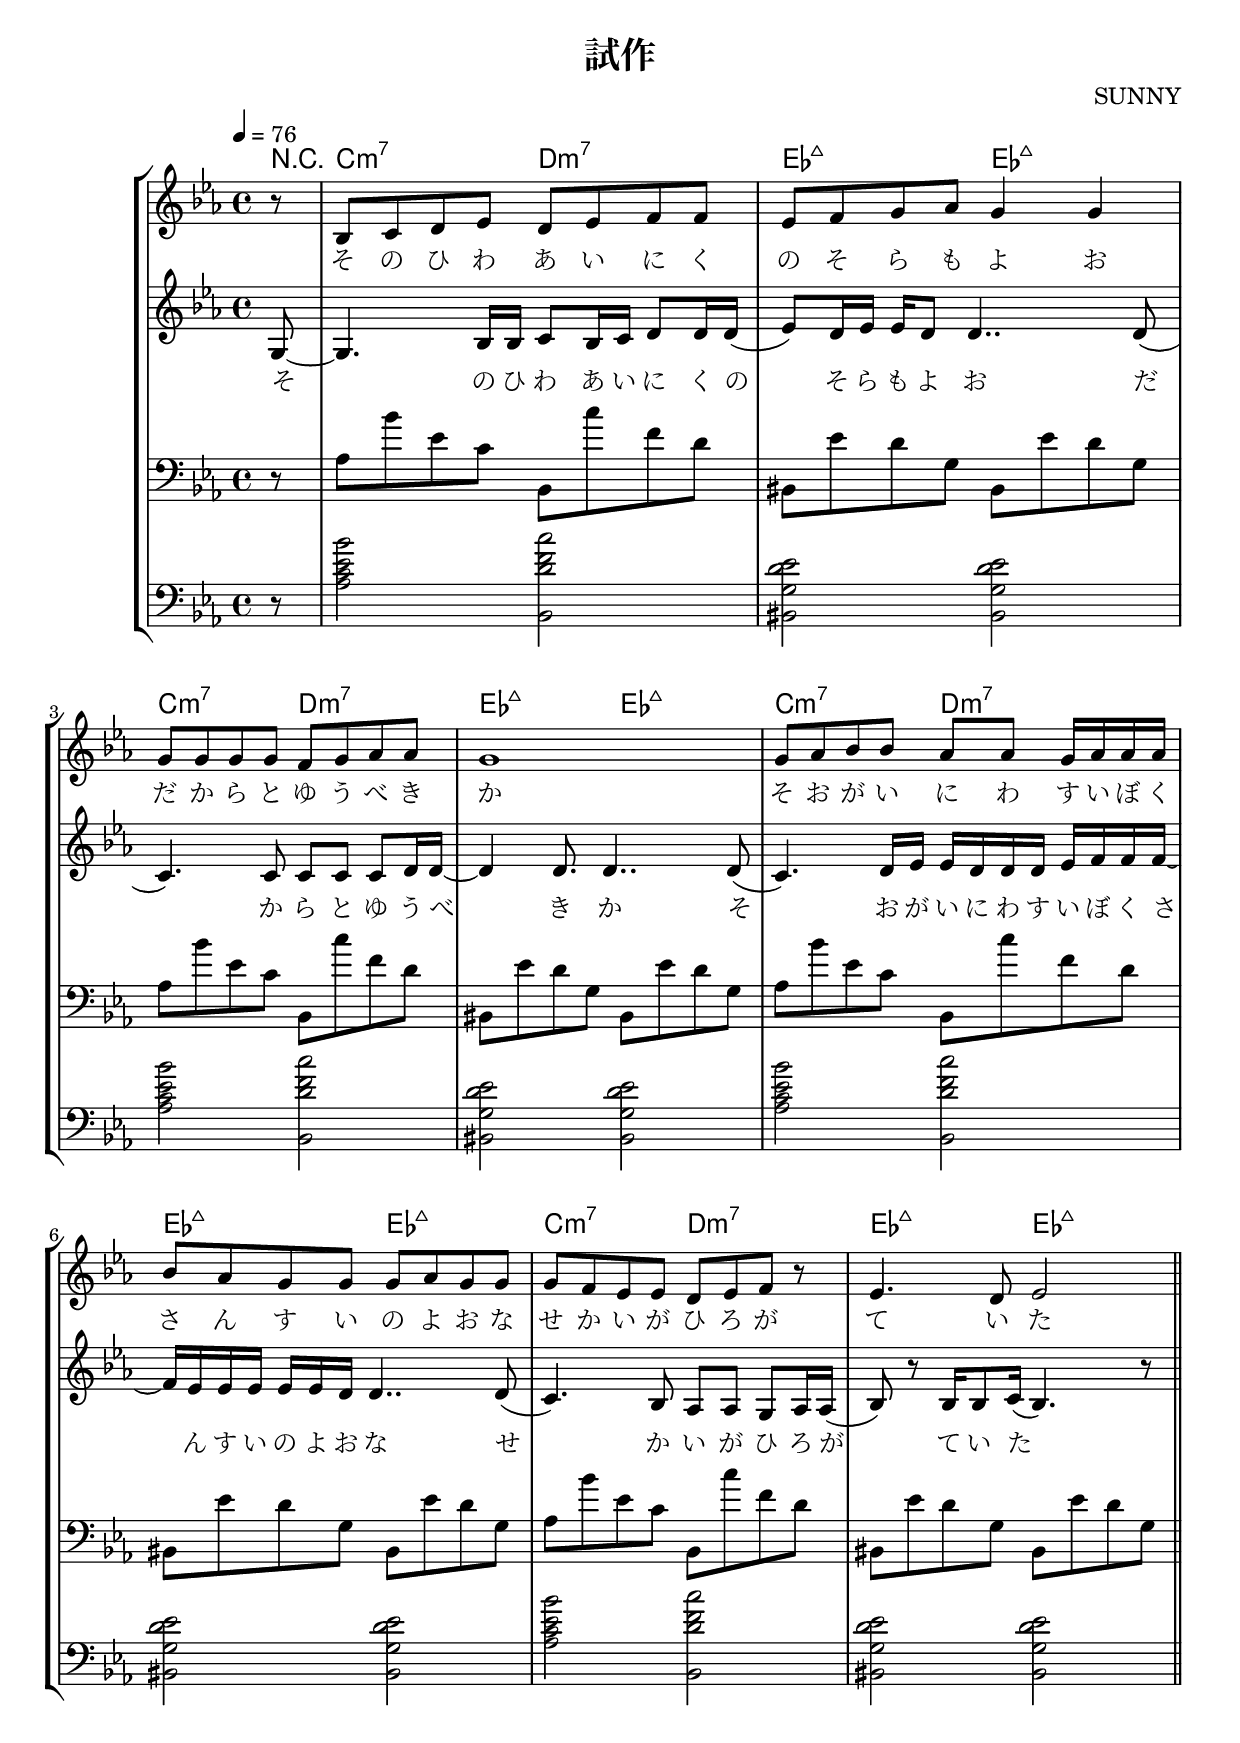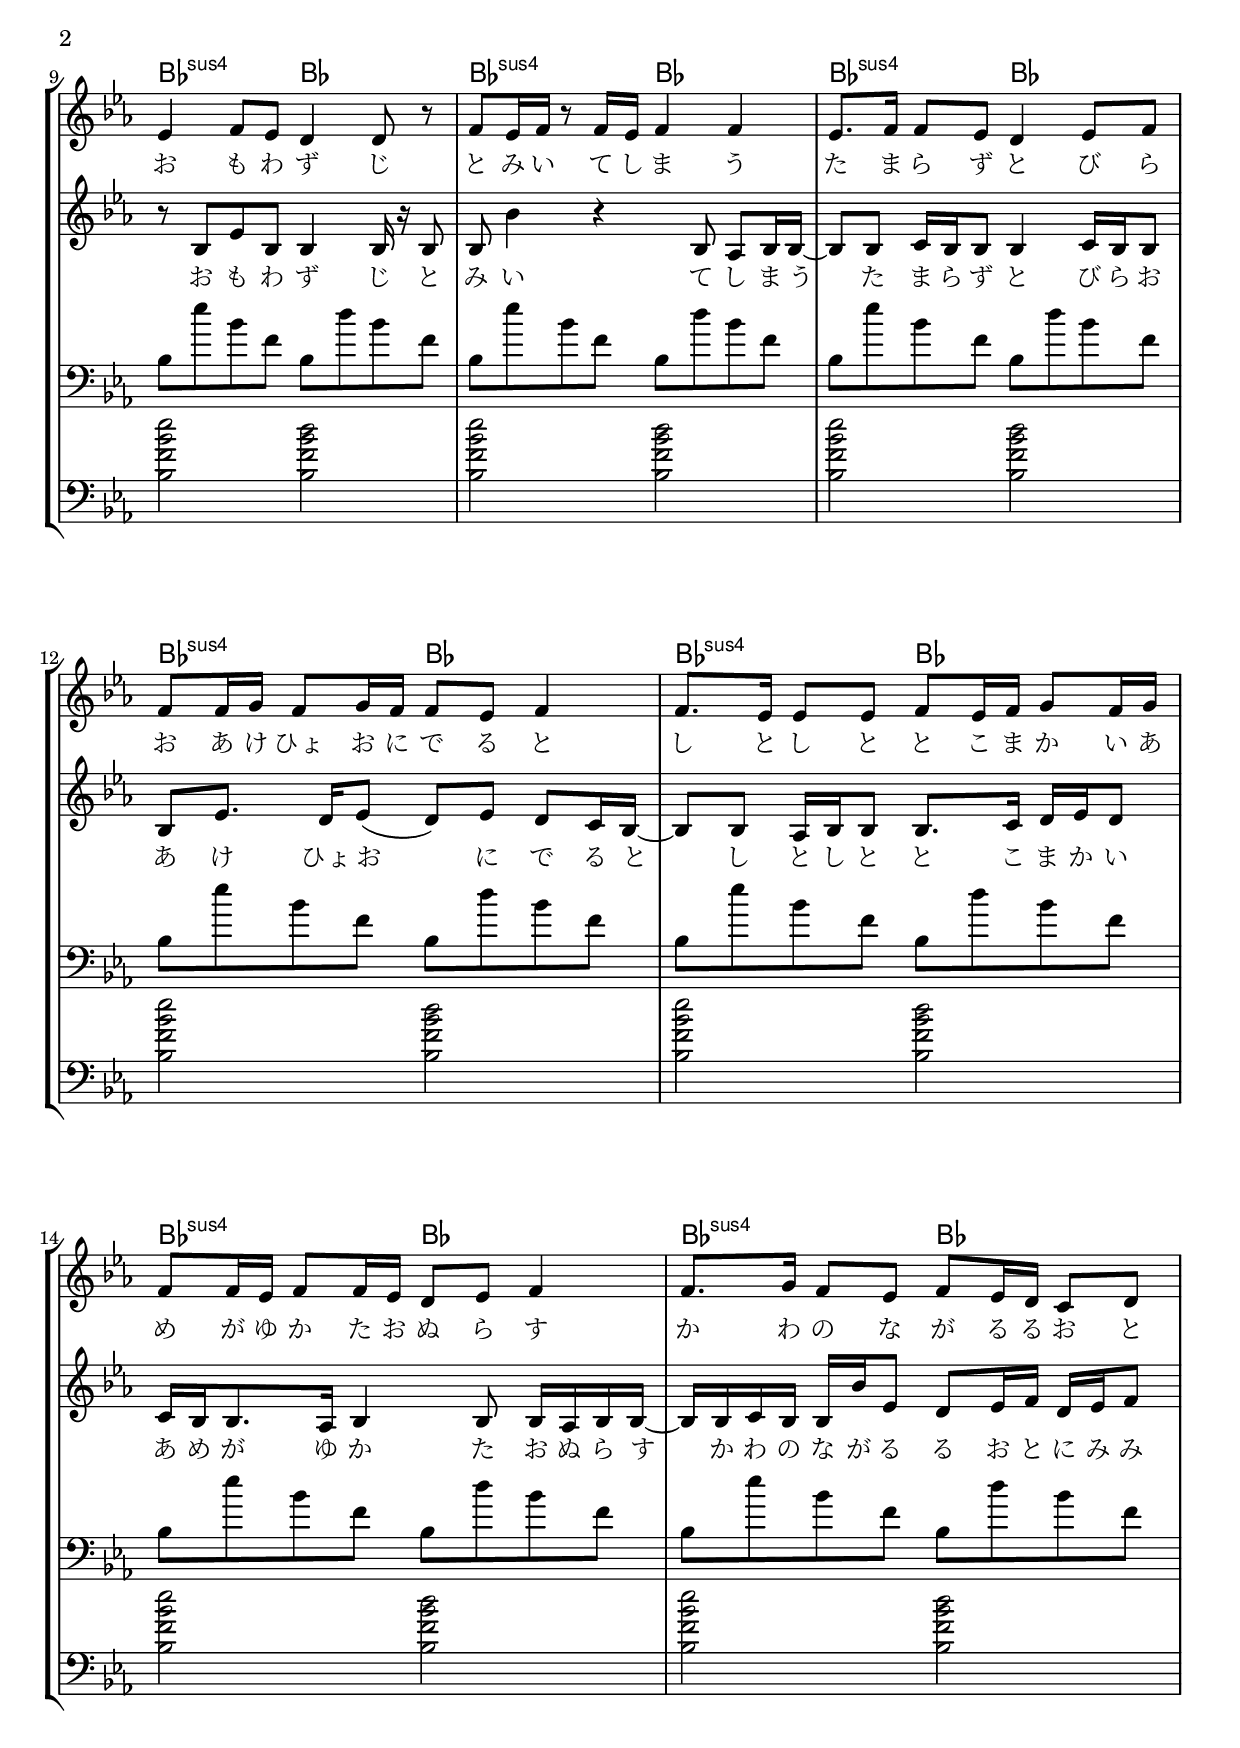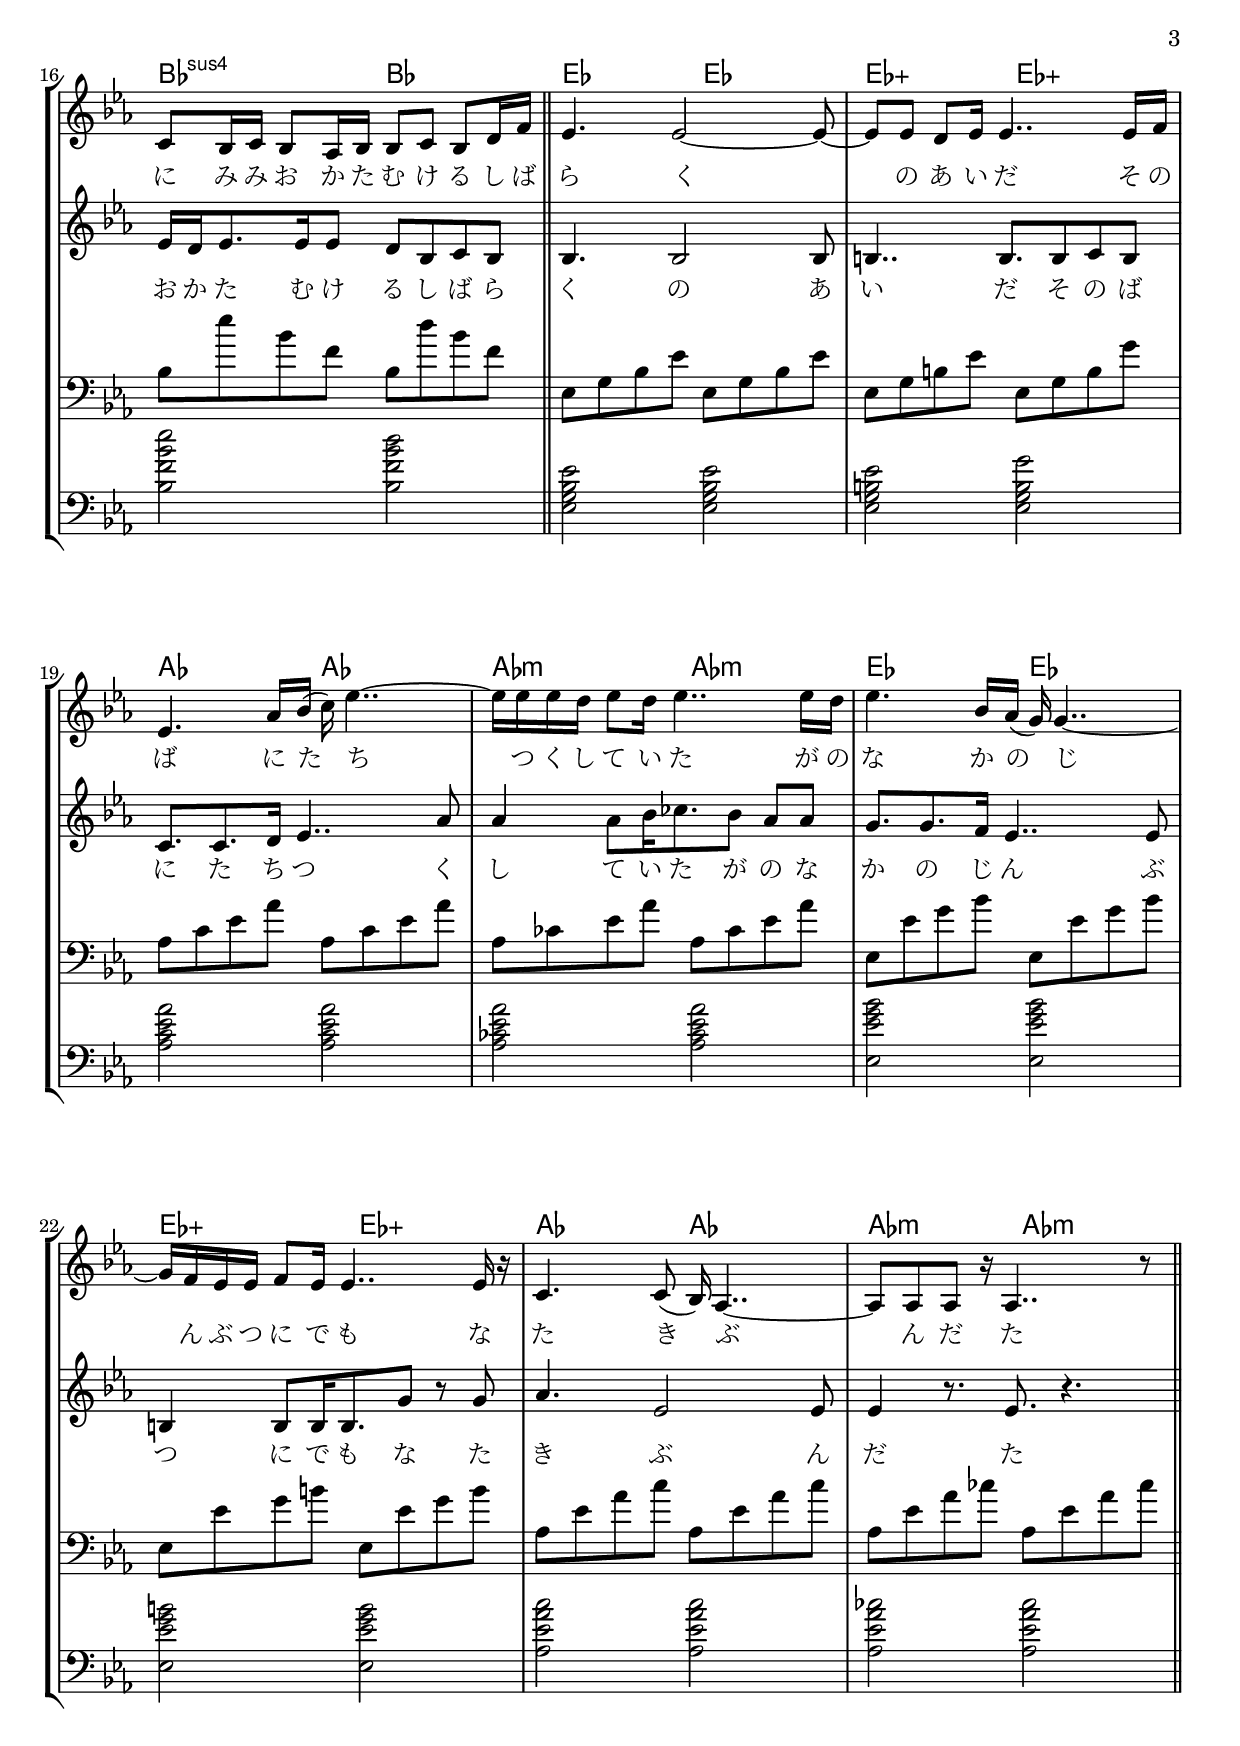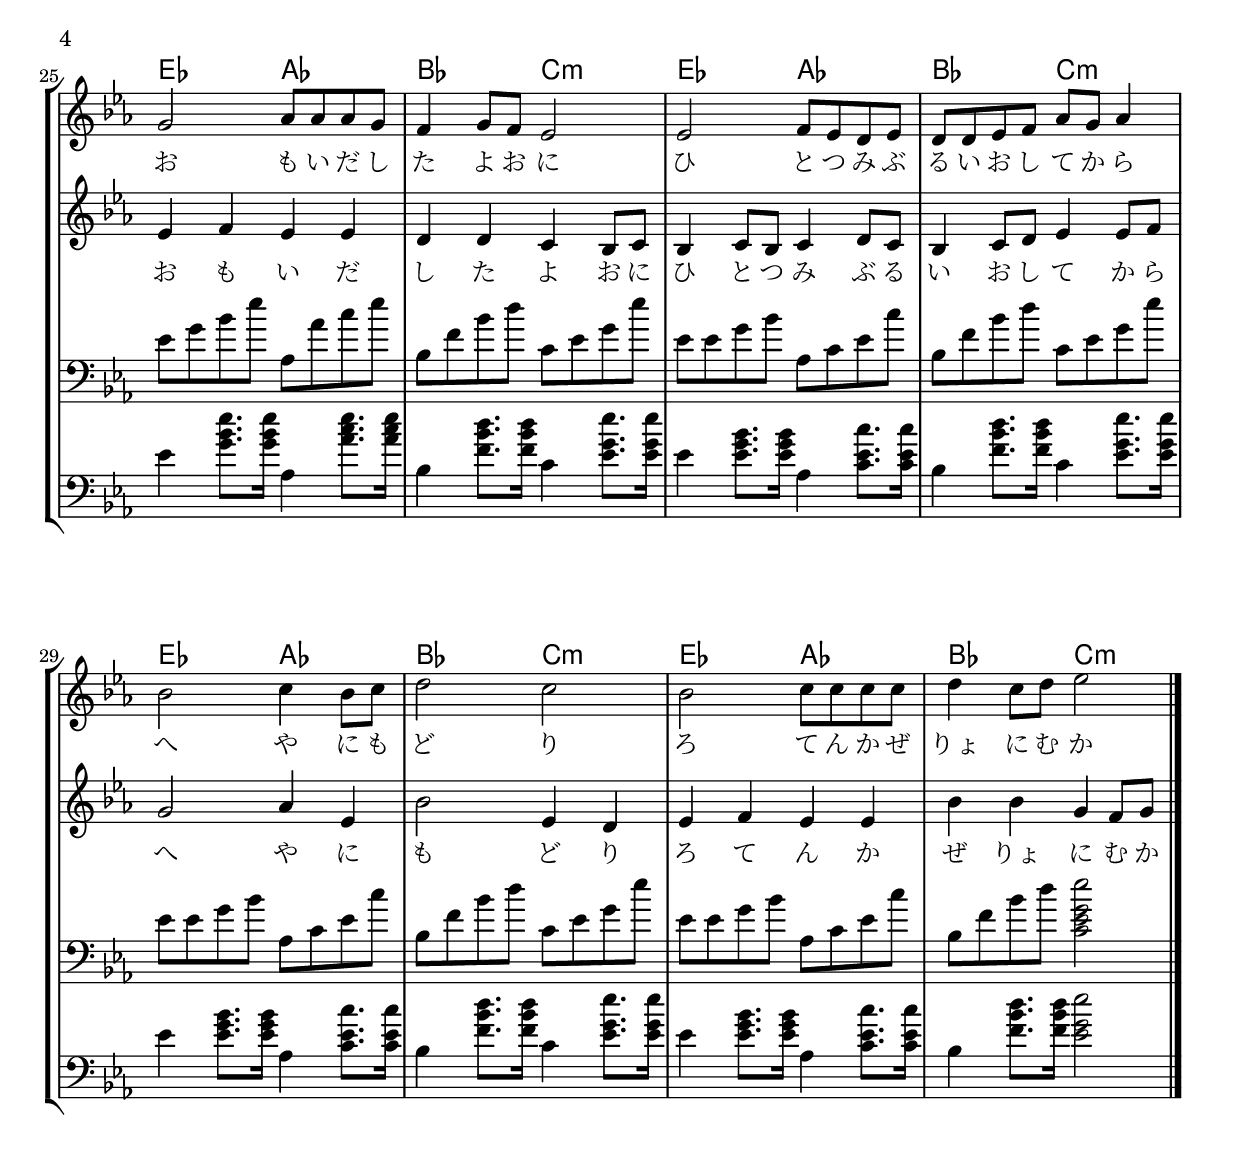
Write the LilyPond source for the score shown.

\version "2.12.1"

\header {
	title = \markup {試作}
	composer = \markup \center-column {SUNNY}
}

harmony = \chordmode {
		r8c2:min7 d:m7 es:maj7 es:maj7 c:min7 d:m7 es:maj7 es:maj7 c:min7 d:m7 es:maj7 es:maj7 c:min7 d:m7 es:maj7 es:maj7 

	bes:sus4 bes bes:sus4 bes bes:sus4 bes bes:sus4 bes bes:sus4 bes bes:sus4 bes bes:sus4 bes bes:sus4 bes 

	es es es:aug es:aug as as as:m as:m es es es:aug es:aug as as as:m as:m 

	es as bes c:m es as bes c:m es as bes c:m es as bes c:m 
}

melody = {
	\set Staff.midiInstrument = #"Bassoon"
	\partial 8*1
		\key es \major
	\tempo 4 = 76
r8  bes8  c'8  d'8  es'8  d'8  es'8  f'8  f'8 
	es'8  f'8  g'8  as'8  g'4  g'4 
	g'8  g'8  g'8  g'8  f'8  g'8  as'8  as'8 
	g'1 
	g'8  as'8  bes'8  bes'8  as'8  as'8  g'16  as'16  as'16  as'16 
	bes'8  as'8  g'8  g'8  g'8  as'8  g'8  g'8 
	g'8  f'8  es'8  es'8  d'8  es'8  f'8  r8 
	es'4.  d'8  es'2
	\set Staff.midiInstrument = #"Pan Flute"
	es'4  f'8  es'8  d'4  d'8  r8 
	f'8  es'16  f'16  r8  f'16  es'16  f'4  f'4 
	es'8.  f'16  f'8  es'8  d'4  es'8  f'8 
	f'8  f'16  g'16  f'8  g'16  f'16  f'8  es'8  f'4 
	f'8.  es'16  es'8  es'8  f'8  es'16  f'16  g'8  f'16  g'16 
	f'8  f'16  es'16  f'8  f'16  es'16  d'8  es'8  f'4 
	f'8.  g'16  f'8  es'8  f'8  es'16  d'16  c'8  d'8 
	c'8  bes16  c'16  bes8  as16  bes16  bes8  c'8  bes8  	\set Staff.midiInstrument = #"Piccolo"
	d'16  f'16 
	es'4.  es'2~es'8~ 
	es'8  es'8  d'8  es'16  es'4..  es'16  f'16 
	es'4.  as'16  bes'16  (c''16)  es''4..~ 
	es''16  es''16  es''16  d''16  es''8  d''16  es''4..  es''16  d''16 
	es''4.  bes'16  as'16  (g'16)  g'4..~ 
	g'16  f'16  es'16  es'16  f'8  es'16  es'4..  es'16  r16 
	c'4.  c'8  (bes16)  as4..~ 
	as8  as8  as8  r16  as4..  	r8 	\set Staff.midiInstrument = #"Flute"
	g'2  as'8  as'8  as'8  g'8 
	f'4  g'8  f'8  es'2 
	es'2  f'8  es'8  d'8  es'8 
	d'8  d'8  es'8  f'8  as'8  g'8  as'4 
	bes'2  c''4  bes'8  c''8 
	d''2  c''2 
	bes'2  c''8  c''8  c''8  c''8 
	d''4  c''8  d''8  es''2
	\bar "|."
}

words = \lyricmode {
	そ  の  ひ  わ  あ  い  に  く  の  そ  ら  も  よ  お  だ  か  ら  と  ゆ  う  べ  き  か  そ  お  が  い  に  わ  す  い  ぼ  く  さ  ん  す  い  の  よ  お  な  せ  か  い  が  ひ  ろ  が  て  い  た  
	お  も  わ  ず  じ  と  み  い  て  し  ま  う  た  ま  ら  ず  と  び  ら  お  あ  け  ひょ  お  に  で  る  と  し  と  し  と  と  こ  ま  か  い  あ  め  が  ゆ  か  た  お  ぬ  ら  す  か  わ  の  な  が  る  る  お  と  に  み  み  お  か  た  む  け  る  
	し  ば  ら  く  の  あ  い  だ  そ  の  ば  に  た  ち  つ  く  し  て  い  た  が  の  な  か  の  じ  ん  ぶ  つ  に  で  も  な  た  き  ぶ  ん  だ  た  
	お  も  い  だ  し  た  よ  お  に  ひ  と  つ  み  ぶ  る  い  お  し  て  か  ら  へ  や  に  も  ど  り  ろ  て  ん  か  ぜ  りょ  に  む  か  
}

secondmelody = {
	\set Staff.midiInstrument = #"Shakuhachi"
	\partial 8*1
		\key es \major
	\tempo 4 = 76
g8~ 
	g4.  bes16  bes16  c'8  bes16  c'16  d'8  d'16  d'16 
	(es'8)  d'16  es'16  es'16  d'8  d'4..  d'8 
	(c'4.)  c'8  c'8  c'8  c'8  d'16  d'16~ 
	d'4  d'8.  d'4..  d'8 
	(c'4.)  d'16  es'16  es'16  d'16  d'16  d'16  es'16  f'16  f'16  f'16~ 
	f'16  es'16  es'16  es'16  es'16  es'16  d'16  d'4..  d'8 
	(c'4.)  bes8  as8  as8  g8  as16  as16 
	(bes8)  r8  bes16  bes8  c'16  (bes4.)  	r8 	\set Staff.midiInstrument = #"Acoustic Bass"
	r8 bes8  es'8  bes8  bes4  bes16  r16  bes8 
	bes8  bes'4  r4  bes8  as8  bes16  bes16~ 
	bes8  bes8  c'16  bes16  bes8  bes4  c'16  bes16  bes8 
	bes8  es'8.  d'16  es'8  (d'8)  es'8  d'8  c'16  bes16~ 
	bes8  bes8  as16  bes16  bes8  bes8.  c'16  d'16  es'16  d'8 
	c'16  bes16  bes8.  as16  bes4  bes8  bes16  as16  bes16  bes16~ 
	bes16  bes16  c'16  bes16  bes16  bes'16  es'8  d'8  es'16  f'16  d'16  es'16  f'8 
	es'16  d'16  es'8.  es'16  es'8  d'8  	\set Staff.midiInstrument = #"Recorder"
	bes8  c'8  bes8 
	bes4.  bes2  bes8 
	b4..  b8.  b8  c'8  b8 
	c'8.  c'8.  d'16  es'4..  as'8 
	as'4  as'8  bes'16  ces''8.  bes'8  as'8  as'8 
	g'8.  g'8.  f'16  es'4..  es'8 
	b4  b8  b16  b8.  g'8  r8  g'8 
	as'4.  es'2  es'8 
	es'4  r8.  es'8.  	r4. 	\set Staff.midiInstrument = #"Pad 4 (choir)"
	es'4  f'4  es'4  es'4 
	d'4  d'4  c'4  bes8  c'8 
	bes4  c'8  bes8  c'4  d'8  c'8 
	bes4  c'8  d'8  es'4  es'8  f'8 
	g'2  as'4  es'4 
	bes'2  es'4  d'4 
	es'4  f'4  es'4  es'4 
	bes'4  bes'4  g'4  f'8  g'8
	\bar "|."
}

secondwords = \lyricmode {
	そ  の  ひ  わ  あ  い  に  く  の  そ  ら  も  よ  お  だ  か  ら  と  ゆ  う  べ  き  か  そ  お  が  い  に  わ  す  い  ぼ  く  さ  ん  す  い  の  よ  お  な  せ  か  い  が  ひ  ろ  が  て  い  た  
	お  も  わ  ず  じ  と  み  い  て  し  ま  う  た  ま  ら  ず  と  び  ら  お  あ  け  ひょ  お  に  で  る  と  し  と  し  と  と  こ  ま  か  い  あ  め  が  ゆ  か  た  お  ぬ  ら  す  か  わ  の  な  が  る  る  お  と  に  み  み  お  か  た  む  け  る  
	し  ば  ら  く  の  あ  い  だ  そ  の  ば  に  た  ち  つ  く  し  て  い  た  が  の  な  か  の  じ  ん  ぶ  つ  に  で  も  な  た  き  ぶ  ん  だ  た  
	お  も  い  だ  し  た  よ  お  に  ひ  と  つ  み  ぶ  る  い  お  し  て  か  ら  へ  や  に  も  ど  り  ろ  て  ん  か  ぜ  りょ  に  む  か  
}

tempochange = {
	\tempo 4 = 76
	r1 | r1 | r1 | r1 | r1 | r1 | r1 | r1 \bar "||"
	\tempo 4 = 76
	r1 | r1 | r1 | r1 | r1 | r1 | r1 | r1 \bar "||"
	\tempo 4 = 76
	r1 | r1 | r1 | r1 | r1 | r1 | r1 | r1 \bar "||"
	\tempo 4 = 76
	r1 | r1 | r1 | r1 | r1 | r1 | r1 | r1 \bar "|."
}

mainacc = {
	\clef bass
	\set Staff.midiInstrument = #"Tinkle Bell"
	\key es \major
	\tempo 4 = 76
	\partial 8*1
	r8	as8 bes' es' c'
	bes,8 c'' f' d'
	bis,8 es' d' g
	bis,8 es' d' g
	as8 bes' es' c'
	bes,8 c'' f' d'
	bis,8 es' d' g
	bis,8 es' d' g
	as8 bes' es' c'
	bes,8 c'' f' d'
	bis,8 es' d' g
	bis,8 es' d' g
	as8 bes' es' c'
	bes,8 c'' f' d'
	bis,8 es' d' g
	bis,8 es' d' g
	\bar "||"

	\set Staff.midiInstrument = #"Acoustic grand"
	bes8 es'' bes' f'
	bes8 d'' bes' f'
	bes8 es'' bes' f'
	bes8 d'' bes' f'
	bes8 es'' bes' f'
	bes8 d'' bes' f'
	bes8 es'' bes' f'
	bes8 d'' bes' f'
	bes8 es'' bes' f'
	bes8 d'' bes' f'
	bes8 es'' bes' f'
	bes8 d'' bes' f'
	bes8 es'' bes' f'
	bes8 d'' bes' f'
	bes8 es'' bes' f'
	bes8 d'' bes' f'
	\bar "||"

	\set Staff.midiInstrument = #"Pan Flute"
	es8 g8 bes8 es'8
	es8 g8 bes8 es'8
	es8 g8 b8 es'8
	es8 g8 b8 g'8
	as8 c'8 es'8 as'8
	as8 c'8 es'8 as'8
	as8 ces'8 es'8 as'8
	as8 ces'8 es'8 as'8
	es8 es'8 g'8 bes'8
	es8 es'8 g'8 bes'8
	es8 es'8 g'8 b'8
	es8 es'8 g'8 b'8
	as8 es'8 as'8 c''8
	as8 es'8 as'8 c''8
	as8 es'8 as'8 ces''8
	as8 es'8 as'8 ces''8
	\bar "||"

	\set Staff.midiInstrument = #"Acoustic Guitar (steel)"
	es'8 g'8 bes'8 es''8
	as8 as'8 c''8 es''8
	bes8 f'8 bes'8 d''8
	c'8 es'8 g'8 es''8
	es'8 es'8 g'8 bes'8
	as8 c'8 es'8 c''8
	bes8 f'8 bes'8 d''8
	c'8 es'8 g'8 es''8
	es'8 es'8 g'8 bes'8
	as8 c'8 es'8 c''8
	bes8 f'8 bes'8 d''8
	c'8 es'8 g'8 es''8
	es'8 es'8 g'8 bes'8
	as8 c'8 es'8 c''8
	bes8 f'8 bes'8 d''8
	<c' es' g' es''>2
	\bar "|."
}

subacc = {
	\clef bass
	\set Staff.midiInstrument = #"Pad 3 (polysynth)"
	\key es \major
	\tempo 4 = 76
	\partial 8*1
	r8	<as c' es' bes'>2
	<bes, d' f' c''>2
	<bis, g d' es'>2
	<bis, g d' es'>2
	<as c' es' bes'>2
	<bes, d' f' c''>2
	<bis, g d' es'>2
	<bis, g d' es'>2
	<as c' es' bes'>2
	<bes, d' f' c''>2
	<bis, g d' es'>2
	<bis, g d' es'>2
	<as c' es' bes'>2
	<bes, d' f' c''>2
	<bis, g d' es'>2
	<bis, g d' es'>2
	\bar "||"

	\set Staff.midiInstrument = #"Bassoon"
	<bes f' bes' es''>2
	<bes f' bes' d''>2
	<bes f' bes' es''>2
	<bes f' bes' d''>2
	<bes f' bes' es''>2
	<bes f' bes' d''>2
	<bes f' bes' es''>2
	<bes f' bes' d''>2
	<bes f' bes' es''>2
	<bes f' bes' d''>2
	<bes f' bes' es''>2
	<bes f' bes' d''>2
	<bes f' bes' es''>2
	<bes f' bes' d''>2
	<bes f' bes' es''>2
	<bes f' bes' d''>2
	\bar "||"

	\set Staff.midiInstrument = #"Bassoon"
	<es g bes es'>2
	<es g bes es'>2
	<es g b es'>2
	<es g b g'>2
	<as c' es' as'>2
	<as c' es' as'>2
	<as ces' es' as'>2
	<as ces' es' as'>2
	<es es' g' bes'>2
	<es es' g' bes'>2
	<es es' g' b'>2
	<es es' g' b'>2
	<as es' as' c''>2
	<as es' as' c''>2
	<as es' as' ces''>2
	<as es' as' ces''>2
	\bar "||"

	\set Staff.midiInstrument = #"Piccolo"
	es'4 <g' bes' es''>8. <g' bes' es''>16
	as4 <as' c'' es''>8. <as' c'' es''>16
	bes4 <f' bes' d''>8. <f' bes' d''>16
	c'4 <es' g' es''>8. <es' g' es''>16
	es'4 <es' g' bes'>8. <es' g' bes'>16
	as4 <c' es' c''>8. <c' es' c''>16
	bes4 <f' bes' d''>8. <f' bes' d''>16
	c'4 <es' g' es''>8. <es' g' es''>16
	es'4 <es' g' bes'>8. <es' g' bes'>16
	as4 <c' es' c''>8. <c' es' c''>16
	bes4 <f' bes' d''>8. <f' bes' d''>16
	c'4 <es' g' es''>8. <es' g' es''>16
	es'4 <es' g' bes'>8. <es' g' bes'>16
	as4 <c' es' c''>8. <c' es' c''>16
	bes4 <f' bes' d''>8. <f' bes' d''>16
	<es' g' es''>2
	\bar "|."
}

percA = {
	\drummode {
	\partial 8*1
	r8	cymr4 cymr4 cymr4 cymr4  |cymr4 cymr8 cymr16 cymr16 cymr4 cymr4  |cymr4 cymr4 cymr4 cymr4  |cymr4 cymr2.  |cymr4 cymr4 cymr4 cymr4  |cymr4 cymr8 cymr16 cymr16 cymr4 cymr4  |cymr4 cymr4 cymr4 cymr4  |cymr4 cymr2.  \bar "||"
	cymr4 cymr4 cymr4 cymr4  |cymr4 cymr8 cymr16 cymr16 cymr4 cymr4  |cymr4 cymr4 cymr4 cymr4  |cymr4 cymr2.  |cymr4 cymr4 cymr4 cymr4  |cymr4 cymr8 cymr16 cymr16 cymr4 cymr4  |cymr4 cymr4 cymr4 cymr4  |cymr4 cymr2.  \bar "||"
	cymr4 cymr4 cymr4 cymr4  |cymr4 cymr8 cymr16 cymr16 cymr4 cymr4  |cymr4 cymr4 cymr4 cymr4  |cymr4 cymr2.  |cymr4 cymr4 cymr4 cymr4  |cymr4 cymr8 cymr16 cymr16 cymr4 cymr4  |cymr4 cymr4 cymr4 cymr4  |cymr4 cymr2.  \bar "||"
	cymr4 cymr4 cymr4 cymr4  |cymr4 cymr8 cymr16 cymr16 cymr4 cymr4  |cymr4 cymr4 cymr4 cymr4  |cymr4 cymr2.  |cymr4 cymr4 cymr4 cymr4  |cymr4 cymr8 cymr16 cymr16 cymr4 cymr4  |cymr4 cymr4 cymr4 cymr4  |cymr4 cymr2.  \bar "|."
	}
}

percB = {
	\drummode {
	\partial 8*1
	r8	r2 sn2  |r2 sn2  |r2 sn2  |r8 sn8 sn2.  |r2 sn2  |r2 sn2  |r2 sn2  |r8 sn8 sn2.  \bar "||"
	r2 sn2  |r2 sn2  |r2 sn2  |r8 sn8 sn2.  |r2 sn2  |r2 sn2  |r2 sn2  |r8 sn8 sn2.  \bar "||"
	r2 sn2  |r2 sn2  |r2 sn2  |r8 sn8 sn2.  |r2 sn2  |r2 sn2  |r2 sn2  |r8 sn8 sn2.  \bar "||"
	r2 sn2  |r2 sn2  |r2 sn2  |r8 sn8 sn2.  |r2 sn2  |r2 sn2  |r2 sn2  |r8 sn8 sn2.  \bar "|."
	}
}

percC = {
	\drummode {
	\partial 8*1
	r8	bd2. r8 bd8  |bd2. r8 bd8  |bd2. r8 bd8  |bd4. bd8 bd4. bd8  |bd2. r8 bd8  |bd2. r8 bd8  |bd2. r8 bd8  |bd2 r8 bd4.  \bar "||"
	bd2. r8 bd8  |bd2. r8 bd8  |bd2. r8 bd8  |bd4. bd8 bd4. bd8  |bd2. r8 bd8  |bd2. r8 bd8  |bd2. r8 bd8  |bd2 r8 bd4.  \bar "||"
	bd2. r8 bd8  |bd2. r8 bd8  |bd2. r8 bd8  |bd4. bd8 bd4. bd8  |bd2. r8 bd8  |bd2. r8 bd8  |bd2. r8 bd8  |bd2 r8 bd4.  \bar "||"
	bd2. r8 bd8  |bd2. r8 bd8  |bd2. r8 bd8  |bd4. bd8 bd4. bd8  |bd2. r8 bd8  |bd2. r8 bd8  |bd2. r8 bd8  |bd2 r8 bd4.  \bar "|."
	}
}

percD = {
	\drummode {
	\partial 8*1
	r8	r1 |r1 |r1 |r2 r8 tommh8 tommh4  |r1 |r1 |r1 |r8. tommh8. tommh2 r8  \bar "||"
	r1 |r1 |r1 |r2 r8 tommh8 tommh4  |r1 |r1 |r1 |r8. tommh8. tommh2 r8  \bar "||"
	r1 |r1 |r1 |r2 r8 tommh8 tommh4  |r1 |r1 |r1 |r8. tommh8. tommh2 r8  \bar "||"
	r1 |r1 |r1 |r2 r8 tommh8 tommh4  |r1 |r1 |r1 |r8. tommh8. tommh2 r8  \bar "|."
	}
}

percE = {
	\drummode {
	\partial 8*1
	r8	r1 |r1 |r1 |r2. r8 toml8  |r1 |r1 |r1 |r2. toml8 toml8  \bar "||"
	r1 |r1 |r1 |r2. r8 toml8  |r1 |r1 |r1 |r2. toml8 toml8  \bar "||"
	r1 |r1 |r1 |r2. r8 toml8  |r1 |r1 |r1 |r2. toml8 toml8  \bar "||"
	r1 |r1 |r1 |r2. r8 toml8  |r1 |r1 |r1 |r2. toml8 toml8  \bar "|."
	}
}

percF = {
	\drummode {
	\partial 8*1
	r8	r1 |r1 |r1 |r1 |r1 |r1 |r1 |hho1  \bar "||"
	r1 |r1 |r1 |r1 |r1 |r1 |r1 |hho1  \bar "||"
	r1 |r1 |r1 |r1 |r1 |r1 |r1 |hho1  \bar "||"
	r1 |r1 |r1 |r1 |r1 |r1 |r1 |hho1  \bar "|."
	}
}

\score {
	<<
		\new StaffGroup <<
			\new ChordNames {\harmony}
			\new Voice = "melody" {\melody}
			\new Lyrics \lyricsto "melody" \words
			\new Voice = "secondmelody" {\secondmelody}
			\new Lyrics \lyricsto "secondmelody" \secondwords
			\new Staff = "mainacc" {\mainacc}
			\new Staff = "subacc" {\subacc}
		>>
	>>
	\layout { }
}
